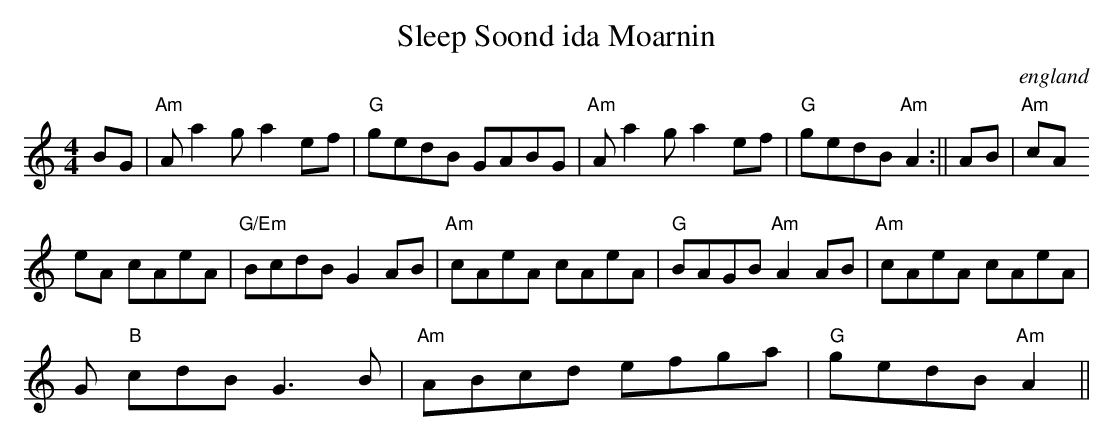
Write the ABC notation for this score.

X:1
T:Sleep Soond ida Moarnin
O:england
M:4/4
L:1/8
K:Am
BG|"Am"A a2g a2ef|"G"gedB GABG|"Am"A a2ga2ef|"G"gedB "Am"A2:||AB|"Am"cA
eA cAeA|"G/Em"BcdB G2AB|"Am"cAeA cAeA|"G"BAGB "Am"A2 AB|"Am"cAeA cAeA|"
G"B
cdB G3B|"Am"ABcd efga|"G"gedB "Am"A2||
